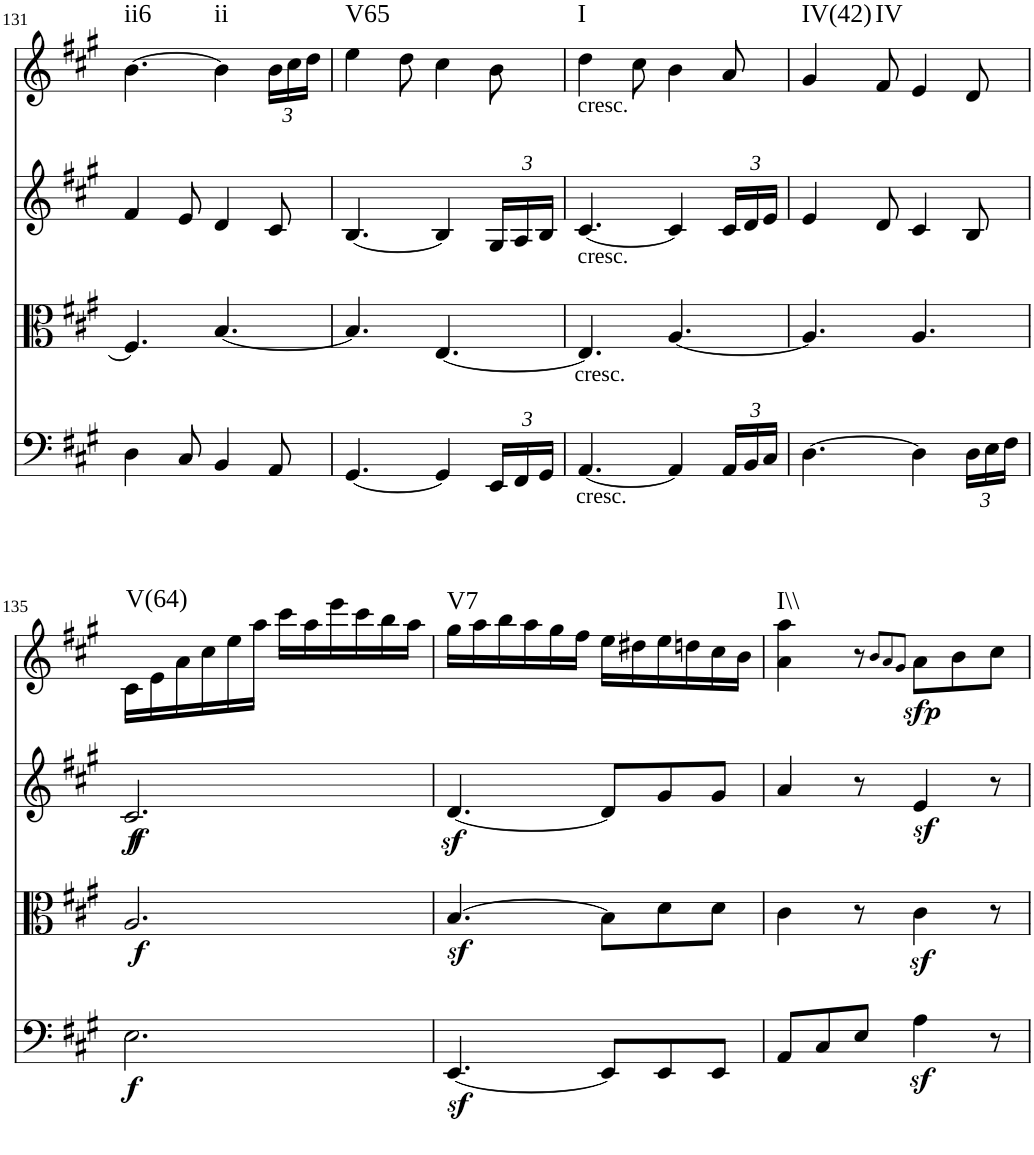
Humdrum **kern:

**kern	**dynam	**kern	**dynam	**kern	**dynam	**kern	**dynam	**harte
*part4	*part4	*part3	*part3	*part2	*part2	*part1	*part1	*part1
*staff4	*staff4	*staff3	*staff3	*staff2	*staff2	*staff1	*staff1	*
*I"Violoncello	*	*I"Viola	*	*I"Violin 2	*	*I"Violin 1	*	*
*I'Vc	*	*I'Vla	*	*I'Vln	*	*I'Vln	*	*
!!LO:PB:g=z
*clefF4	*	*clefC3	*	*clefG2	*	*clefG2	*	*
*k[f#c#g#]	*	*k[f#c#g#]	*	*k[f#c#g#]	*	*k[f#c#g#]	*	*
*A:	*	*A:	*	*A:	*	*A:	*	*
*M6/8	*	*M6/8	*	*M6/8	*	*M6/8	*	*
=131	=131	=131	=131	=131	=131	=131	=131	=131
!	!	!	!	!	!	!	!	!LO:H:kt=ii6
4D\	.	4.F#/]	.	4f#/	.	[4.b\	.	N
8C#/	.	.	.	8e/	.	.	.	.
!	!	!	!	!	!	!	!	!LO:H:kt=ii
4BB/	.	[4.B/	.	4d/	.	4b\]	.	N
*	*	*	*	*	*	*Xbrackettup	*	*
8AA/	.	.	.	8c#/	.	24b\LL	.	.
.	.	.	.	.	.	24cc#\	.	.
.	.	.	.	.	.	24dd\JJ	.	.
=132	=132	=132	=132	=132	=132	=132	=132	=132
!	!	!	!	!	!	!	!	!LO:H:kt=V65
[4.GG#/	.	4.B/]	.	[4.B/	.	4ee\	.	N
.	.	.	.	.	.	8dd\	.	.
4GG#/]	.	[4.E/	.	4B/]	.	4cc#\	.	.
*Xbrackettup	*	*	*	*Xbrackettup	*	*	*	*
24EE/LL	.	.	.	24G#/LL	.	8b\	.	.
24FF#/	.	.	.	24A/	.	.	.	.
24GG#/JJ	.	.	.	24B/JJ	.	.	.	.
=133	=133	=133	=133	=133	=133	=133	=133	=133
!	!	!	!	!	!	!LO:TX:b:t=cresc.	!	!
!	!	!	!	!LO:TX:b:t=cresc.	!	!	!	!
!	!	!LO:TX:b:t=cresc.	!	!	!	!	!	!
!LO:TX:b:t=cresc.	!	!	!	!	!	!	!	!LO:H:kt=I
[4.AA/	.	4.E/]	.	[4.c#/	.	4dd\	.	N
.	.	.	.	.	.	8cc#\	.	.
4AA/]	.	[4.A/	.	4c#/]	.	4b\	.	.
24AA/LL	.	.	.	24c#/LL	.	8a/	.	.
24BB/	.	.	.	24d/	.	.	.	.
24C#/JJ	.	.	.	24e/JJ	.	.	.	.
=134	=134	=134	=134	=134	=134	=134	=134	=134
!	!	!	!	!	!	!	!	!LO:H:kt=IV(42)
[4.D\	.	4.A/]	.	4e/	.	4g#/	.	N
!	!	!	!	!	!	!	!	!LO:H:kt=IV
.	.	.	.	8d/	.	8f#/	.	N
4D\]	.	4.A/	.	4c#/	.	4e/	.	.
24D\LL	.	.	.	8B/	.	8d/	.	.
24E\	.	.	.	.	.	.	.	.
24F#\JJ	.	.	.	.	.	.	.	.
!!LO:LB:g=z
=135	=135	=135	=135	=135	=135	=135	=135	=135
!	!LO:DY:b	!	!LO:DY:b	!	!LO:DY:b	!	!	!
!	!	!	!	!	!LO:DY:n=1:b	!	!	!LO:H:kt=V(64)
2.E\	f	2.A/	f	2.c#/	f f	16c#\LL	.	N
.	.	.	.	.	.	16e\	.	.
.	.	.	.	.	.	16a\	.	.
.	.	.	.	.	.	16cc#\	.	.
.	.	.	.	.	.	16ee\	.	.
.	.	.	.	.	.	16aa\JJ	.	.
.	.	.	.	.	.	16ccc#\LL	.	.
.	.	.	.	.	.	16aa\	.	.
.	.	.	.	.	.	16eee\	.	.
.	.	.	.	.	.	16ccc#\	.	.
.	.	.	.	.	.	16bb\	.	.
.	.	.	.	.	.	16aa\JJ	.	.
=136	=136	=136	=136	=136	=136	=136	=136	=136
!	!	!	!	!	!	!	!	!LO:H:kt=V7
[4.EEz</	.	[4.Bz</	.	[4.dz</	.	16gg#\LL	.	N
.	.	.	.	.	.	16aa\	.	.
.	.	.	.	.	.	16bb\	.	.
.	.	.	.	.	.	16aa\	.	.
.	.	.	.	.	.	16gg#\	.	.
.	.	.	.	.	.	16ff#\JJ	.	.
8EE/L]	.	8B\L]	.	8d/L]	.	16ee\LL	.	.
.	.	.	.	.	.	16dd#X\	.	.
8EE/	.	8d\	.	8g#/	.	16ee\	.	.
.	.	.	.	.	.	16ddn\	.	.
8EE/J	.	8d\J	.	8g#/J	.	16cc#\	.	.
.	.	.	.	.	.	16b\JJ	.	.
=137	=137	=137	=137	=137	=137	=137	=137	=137
!	!	!	!	!	!	!	!	!LO:H:kt=I\\
8AA/L	.	4c#\	.	4a/	.	4a\ 4aa\	.	N
8C#/	.	.	.	.	.	.	.	.
8E/J	.	8r	.	8r	.	8r	.	.
.	.	.	.	.	.	8qb/L	.	.
.	.	.	.	.	.	8qa/	.	.
.	.	.	.	.	.	8qg#/J	.	.
!	!	!	!	!	!	!	!LO:DY:b	!
4Az<\	.	4c#z<\	.	4ez</	.	8a\L	sfp	.
.	.	.	.	.	.	8b\	.	.
8r	.	8r	.	8r	.	8cc#\J	.	.
=	=	=	=	=	=	=	=	=
*-	*-	*-	*-	*-	*-	*-	*-	*-
